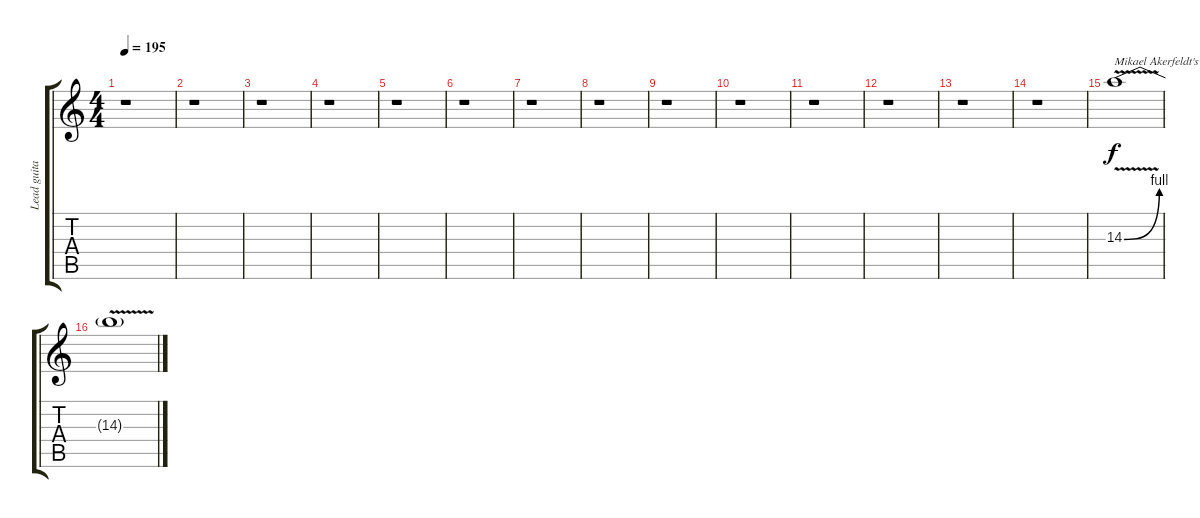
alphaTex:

\track ("Lead guitar" "Lead guita") {instrument overdrivenguitar}
\staff {score tabs}
\tuning (E4 B3 G3 D3 A2 E2) {hide}
\ts (4 4)
\tempo 195
\clef g2
\ks c
r.1{dy f} |
r.1 |
r.1 |
r.1 |
r.1 |
r.1 |
r.1 |
r.1 |
r.1 |
r.1 |
r.1 |
r.1 |
r.1 |
r.1 |
14.3{be (bend 0 0 60 4) v}.1{txt "Mikael Akerfeldt's Solo" volume 16 instrument overdrivenguitar} |
14.3{t}.1
